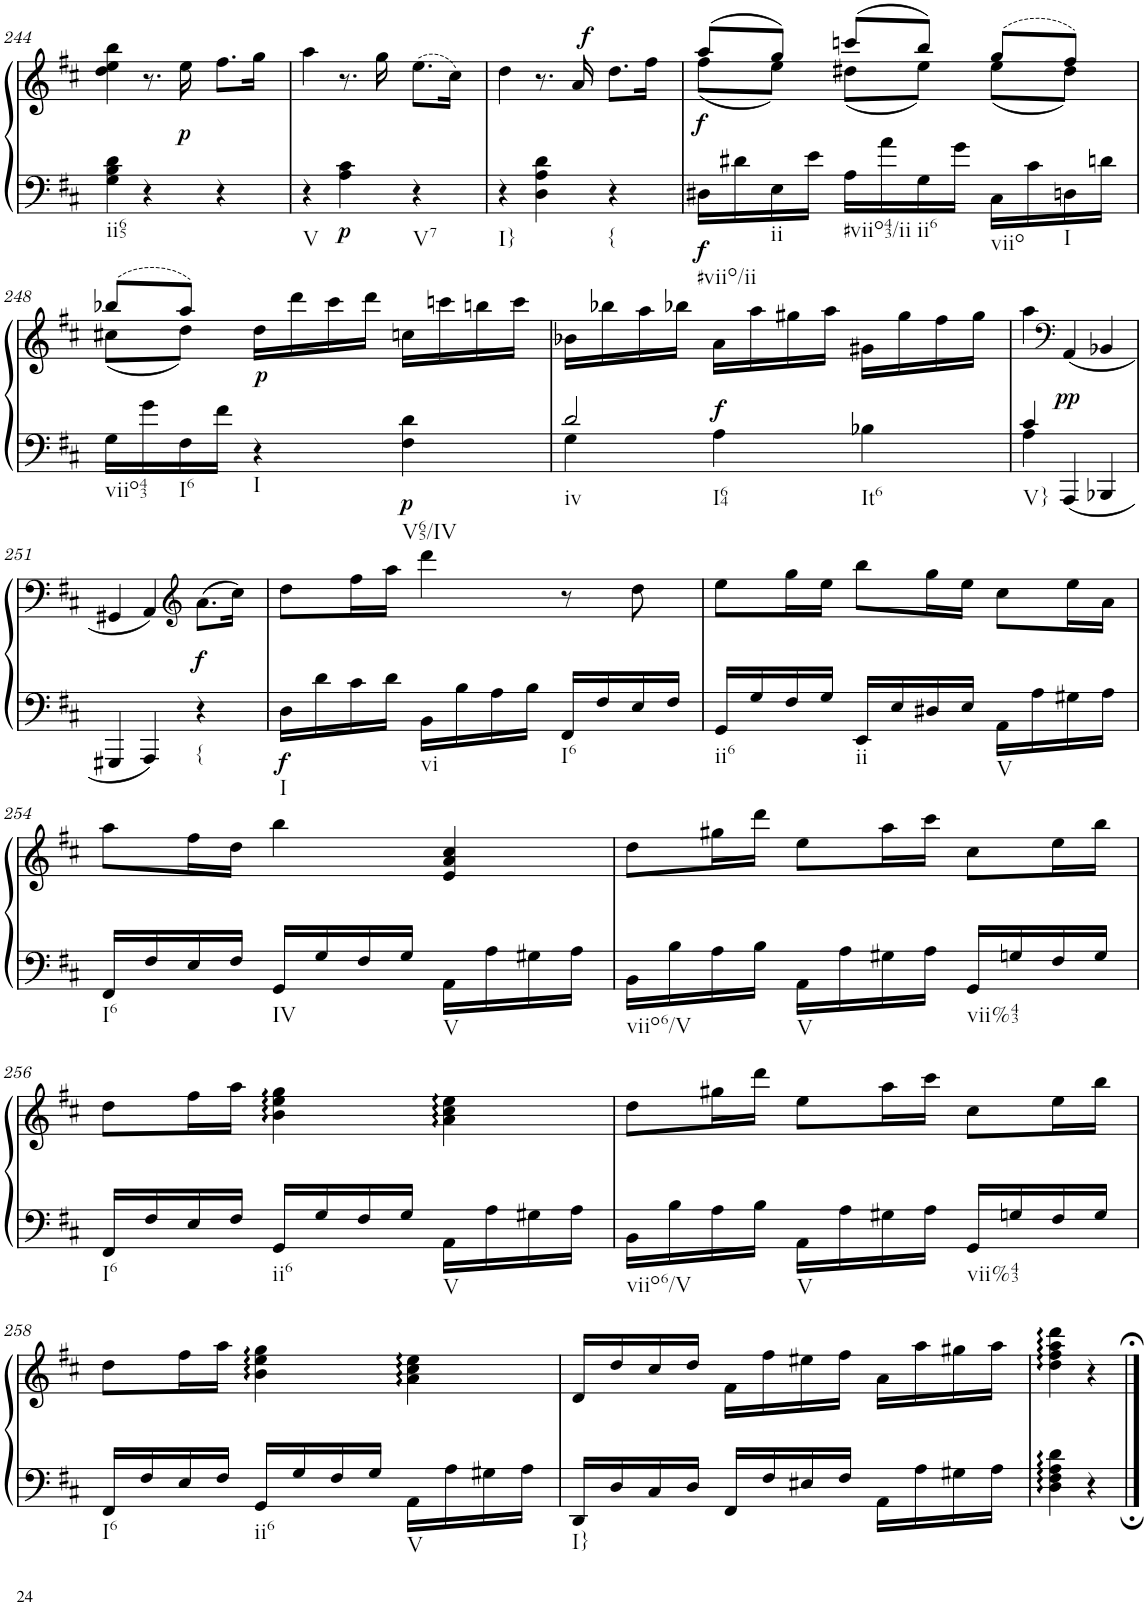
**kern	**kern	**dynam
*part1	*part1	*part1
*staff2	*staff1	*staff1/2
*I"unbenannt2	*	*
!!LO:PB:g=z
*clefF4	*clefG2	*
*k[f#c#]	*k[f#c#]	*
*M3/4	*M3/4	*
=244	=244	=244
!LO:TX:b:t=ii65	!	!
4G\ 4B\ 4d\	4dd\ 4ee\ 4bb\	.
4r	8.r	.
!	!	!LO:DY:b
.	16ee\	p
4r	8.ff#\L	.
.	16gg\Jk	.
=245	=245	=245
!LO:TX:b:t=V	!	!
4r	4aa\	.
!	!	!LO:DY:b=2
4A\ 4c#\	8.r	p
.	16gg\	.
!LO:TX:b:t=V7	!	!
4r	(8.ee\L	.
.	16cc#\Jk)	.
=246	=246	=246
!LO:TX:b:t=I}	!	!
4r	4dd\	.
4D\ 4A\ 4d\	8.r	.
!	!	!LO:DY:a
.	16a/	f
!LO:TX:b:t={	!	!
4r	8.dd\L	.
.	16ff#\Jk	.
=247	=247	=247
*	*^	*
!LO:TX:b:t=#viio/ii	!	!	!
!	!	!	!LO:DY:b=2
!	!	!	!LO:DY:n=1:b
16D#X\LL	(8aa/L	(8ff#\L	f f
16d#X\	.	.	.
!LO:TX:b:t=ii	!	!	!
16E\	8gg/J)	8ee\J)	.
16e\JJ	.	.	.
!LO:TX:b:t=#viio43/ii	!	!	!
16A\LL	(8cccn/L	(8dd#X\L	.
16a\	.	.	.
!LO:TX:b:t=ii6	!	!	!
16G\	8bb/J)	8ee\J)	.
16g\JJ	.	.	.
!LO:TX:b:t=viio	!	!	!
16C#\LL	(8gg/L	(8ee\L	.
16c#\	.	.	.
!LO:TX:b:t=I	!	!	!
16Dn\	8ff#/J)	8dd#\J)	.
16dn\JJ	.	.	.
!!LO:LB:g=z	!!
=248	=248	=248	=248
!LO:TX:b:t=viio43	!	!	!
16G\LL	(8bb-X/L	(8cc#X\L	.
16g\	.	.	.
!LO:TX:b:t=I6	!	!	!
16F#\	8aa/J)	8dd\J)	.
16f#\JJ	.	.	.
!LO:TX:b:t=I	!	!	!
!	!	!	!LO:DY:b
4r	16dd\LL	2ryy	p
.	16ddd\	.	.
.	16ccc#\	.	.
.	16ddd\JJ	.	.
!LO:TX:b:t=V65/IV	!	!	!
!	!	!	!LO:DY:b=2
4F#\ 4d\	16ccn\LL	.	p
.	16cccn\	.	.
.	16bbn\	.	.
.	16ccc\JJ	.	.
*	*v	*v	*
=249	=249	=249
*^	*	*
!LO:TX:b:t=iv	!	!	!
!LO:TX:b:t=I64	!	!	!
2d/	4G\	16b-X\LL	.
.	.	16bb-X\	.
.	.	16aa\	.
.	.	16bb-X\JJ	.
!	!	!	!LO:DY:a=2
.	4A\	16a\LL	f
.	.	16aa\	.
.	.	16gg#X\	.
.	.	16aa\JJ	.
!LO:TX:b:t=It6	!	!	!
4B-X\	4ryy	16g#X\LL	.
.	.	16gg#\	.
.	.	16ff#\	.
.	.	16gg#\JJ	.
=250	=250	=250	=250
!LO:TX:b:t=V}	!	!	!
4c#/	4A\	4aa\	.
*	*	*clefF4	*
!	!	!	!LO:DY:b
4ryy	4AAA/	(4AA/	pp
4ryy	4BBB-X/	4BB-X/	.
*v	*v	*	*
!!LO:LB:g=z
=251	=251	=251
4GGG#X/	4GG#X/	.
4AAA/	4AA/)	.
*	*clefG2	*
!LO:TX:b:t={	!	!
!	!	!LO:DY:b
4r	(8.a\L	f
.	16cc#\Jk)	.
=252	=252	=252
!LO:TX:b:t=I	!	!
!	!	!LO:DY:b=2
16D\LL	8dd\L	f
16d\	.	.
16c#\	16ff#\L	.
16d\JJ	16aa\JJ	.
!LO:TX:b:t=vi	!	!
16BB\LL	4ddd\	.
16B\	.	.
16A\	.	.
16B\JJ	.	.
!LO:TX:b:t=I6	!	!
16FF#/LL	8r	.
16F#/	.	.
16E/	8dd\	.
16F#/JJ	.	.
=253	=253	=253
!LO:TX:b:t=ii6	!	!
16GG/LL	8ee\L	.
16G/	.	.
16F#/	16gg\L	.
16G/JJ	16ee\JJ	.
!LO:TX:b:t=ii	!	!
16EE/LL	8bb\L	.
16E/	.	.
16D#X/	16gg\L	.
16E/JJ	16ee\JJ	.
!LO:TX:b:t=V	!	!
16AA\LL	8cc#\L	.
16A\	.	.
16G#X\	16ee\L	.
16A\JJ	16a\JJ	.
!!LO:LB:g=z
=254	=254	=254
!LO:TX:b:t=I6	!	!
16FF#/LL	8aa\L	.
16F#/	.	.
16E/	16ff#\L	.
16F#/JJ	16dd\JJ	.
!LO:TX:b:t=IV	!	!
16GG/LL	4bb\	.
16G/	.	.
16F#/	.	.
16G/JJ	.	.
!LO:TX:b:t=V	!	!
16AA\LL	4e/ 4a/ 4cc#/	.
16A\	.	.
16G#X\	.	.
16A\JJ	.	.
=255	=255	=255
!LO:TX:b:t=viio6/V	!	!
16BB\LL	8dd\L	.
16B\	.	.
16A\	16gg#X\L	.
16B\JJ	16ddd\JJ	.
!LO:TX:b:t=V	!	!
16AA\LL	8ee\L	.
16A\	.	.
16G#X\	16aa\L	.
16A\JJ	16ccc#\JJ	.
!LO:TX:b:t=vii%43	!	!
16GG/LL	8cc#\L	.
16Gn/	.	.
16F#/	16ee\L	.
16G/JJ	16bb\JJ	.
!!LO:LB:g=z
=256	=256	=256
!LO:TX:b:t=I6	!	!
16FF#/LL	8dd\L	.
16F#/	.	.
16E/	16ff#\L	.
16F#/JJ	16aa\JJ	.
!LO:TX:b:t=ii6	!	!
16GG/LL	4b\ 4ee\ 4gg\	.
16G/	.	.
16F#/	.	.
16G/JJ	.	.
!LO:TX:b:t=V	!	!
16AA\LL	4a\ 4cc#\ 4ee\	.
16A\	.	.
16G#X\	.	.
16A\JJ	.	.
=257	=257	=257
!LO:TX:b:t=viio6/V	!	!
16BB\LL	8dd\L	.
16B\	.	.
16A\	16gg#X\L	.
16B\JJ	16ddd\JJ	.
!LO:TX:b:t=V	!	!
16AA\LL	8ee\L	.
16A\	.	.
16G#X\	16aa\L	.
16A\JJ	16ccc#\JJ	.
!LO:TX:b:t=vii%43	!	!
16GG/LL	8cc#\L	.
16Gn/	.	.
16F#/	16ee\L	.
16G/JJ	16bb\JJ	.
!!LO:LB:g=z
=258	=258	=258
!LO:TX:b:t=I6	!	!
16FF#/LL	8dd\L	.
16F#/	.	.
16E/	16ff#\L	.
16F#/JJ	16aa\JJ	.
!LO:TX:b:t=ii6	!	!
16GG/LL	4b\ 4ee\ 4gg\	.
16G/	.	.
16F#/	.	.
16G/JJ	.	.
!LO:TX:b:t=V	!	!
16AA\LL	4a\ 4cc#\ 4ee\	.
16A\	.	.
16G#X\	.	.
16A\JJ	.	.
=259	=259	=259
!LO:TX:b:t=I}	!	!
16DD/LL	16d/LL	.
16D/	16dd/	.
16C#/	16cc#/	.
16D/JJ	16dd/JJ	.
16FF#/LL	16f#\LL	.
16F#/	16ff#\	.
16E#X/	16ee#X\	.
16F#/JJ	16ff#\JJ	.
16AA\LL	16a\LL	.
16A\	16aa\	.
16G#X\	16gg#X\	.
16A\JJ	16aa\JJ	.
=260	=260	=260
4D\: 4F#\: 4A\: 4d\:	4dd\ 4ff#\ 4aa\ 4ddd\	.
4r	4r	.
==	==	==
*-	*-	*-
